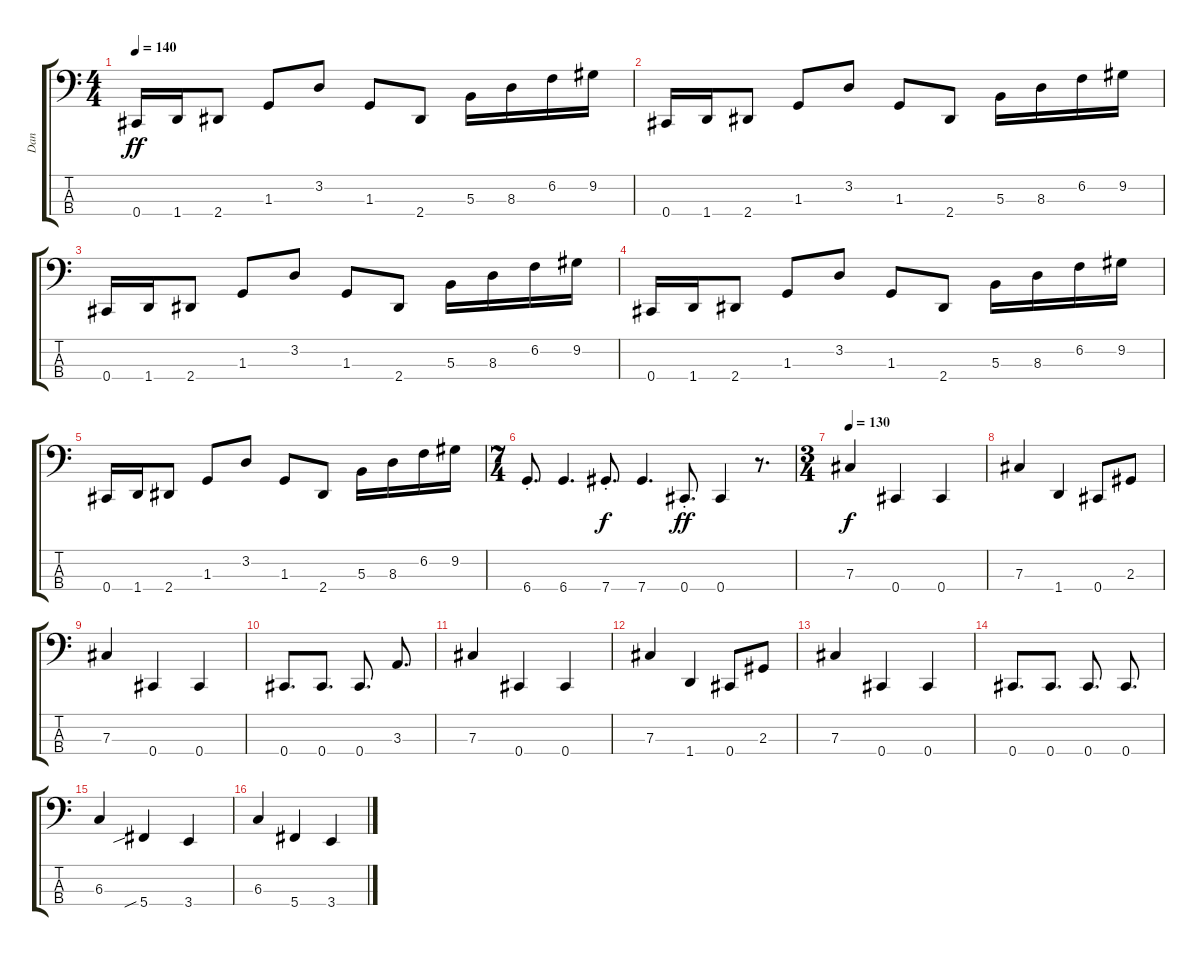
\track ("Dan" "Dan") {instrument electricbassfinger}
\staff {score tabs}
\tuning (E2 B1 Gb1 Db1) {hide}
\ts (4 4)
\tempo 140
\clef f4
\ks c
0.4.16{dy ff} 1.4.16 2.4.8 1.3.8 3.2.8 1.3.8 2.4.8 5.3.16 8.3.16 6.2.16 9.2.16 |
0.4.16 1.4.16 2.4.8 1.3.8 3.2.8 1.3.8 2.4.8 5.3.16 8.3.16 6.2.16 9.2.16 |
0.4.16 1.4.16 2.4.8 1.3.8 3.2.8 1.3.8 2.4.8 5.3.16 8.3.16 6.2.16 9.2.16 |
0.4.16 1.4.16 2.4.8 1.3.8 3.2.8 1.3.8 2.4.8 5.3.16 8.3.16 6.2.16 9.2.16 |
0.4.16 1.4.16 2.4.8 1.3.8 3.2.8 1.3.8 2.4.8 5.3.16 8.3.16 6.2.16 9.2.16 |
\ts (7 4)
6.4{st}.8{d} 6.4.4{d} 7.4{st}.8{d dy f} 7.4.4{d} 0.4{st}.8{d dy ff} 0.4.4 r.8{d} |
\ts (3 4)
\tempo 130
7.3.4{dy f} 0.4.4 0.4.4 |
7.3.4 1.4.4 0.4.8 2.3.8 |
7.3.4 0.4.4 0.4.4 |
0.4.8{d} 0.4.8{d} 0.4.8{d} 3.3.8{d} |
7.3.4 0.4.4 0.4.4 |
7.3.4 1.4.4 0.4.8 2.3.8 |
7.3.4 0.4.4 0.4.4 |
0.4.8{d} 0.4.8{d} 0.4.8{d} 0.4.8{d} |
6.3.4 5.4{sib}.4 3.4.4 |
6.3.4 5.4.4 3.4.4
